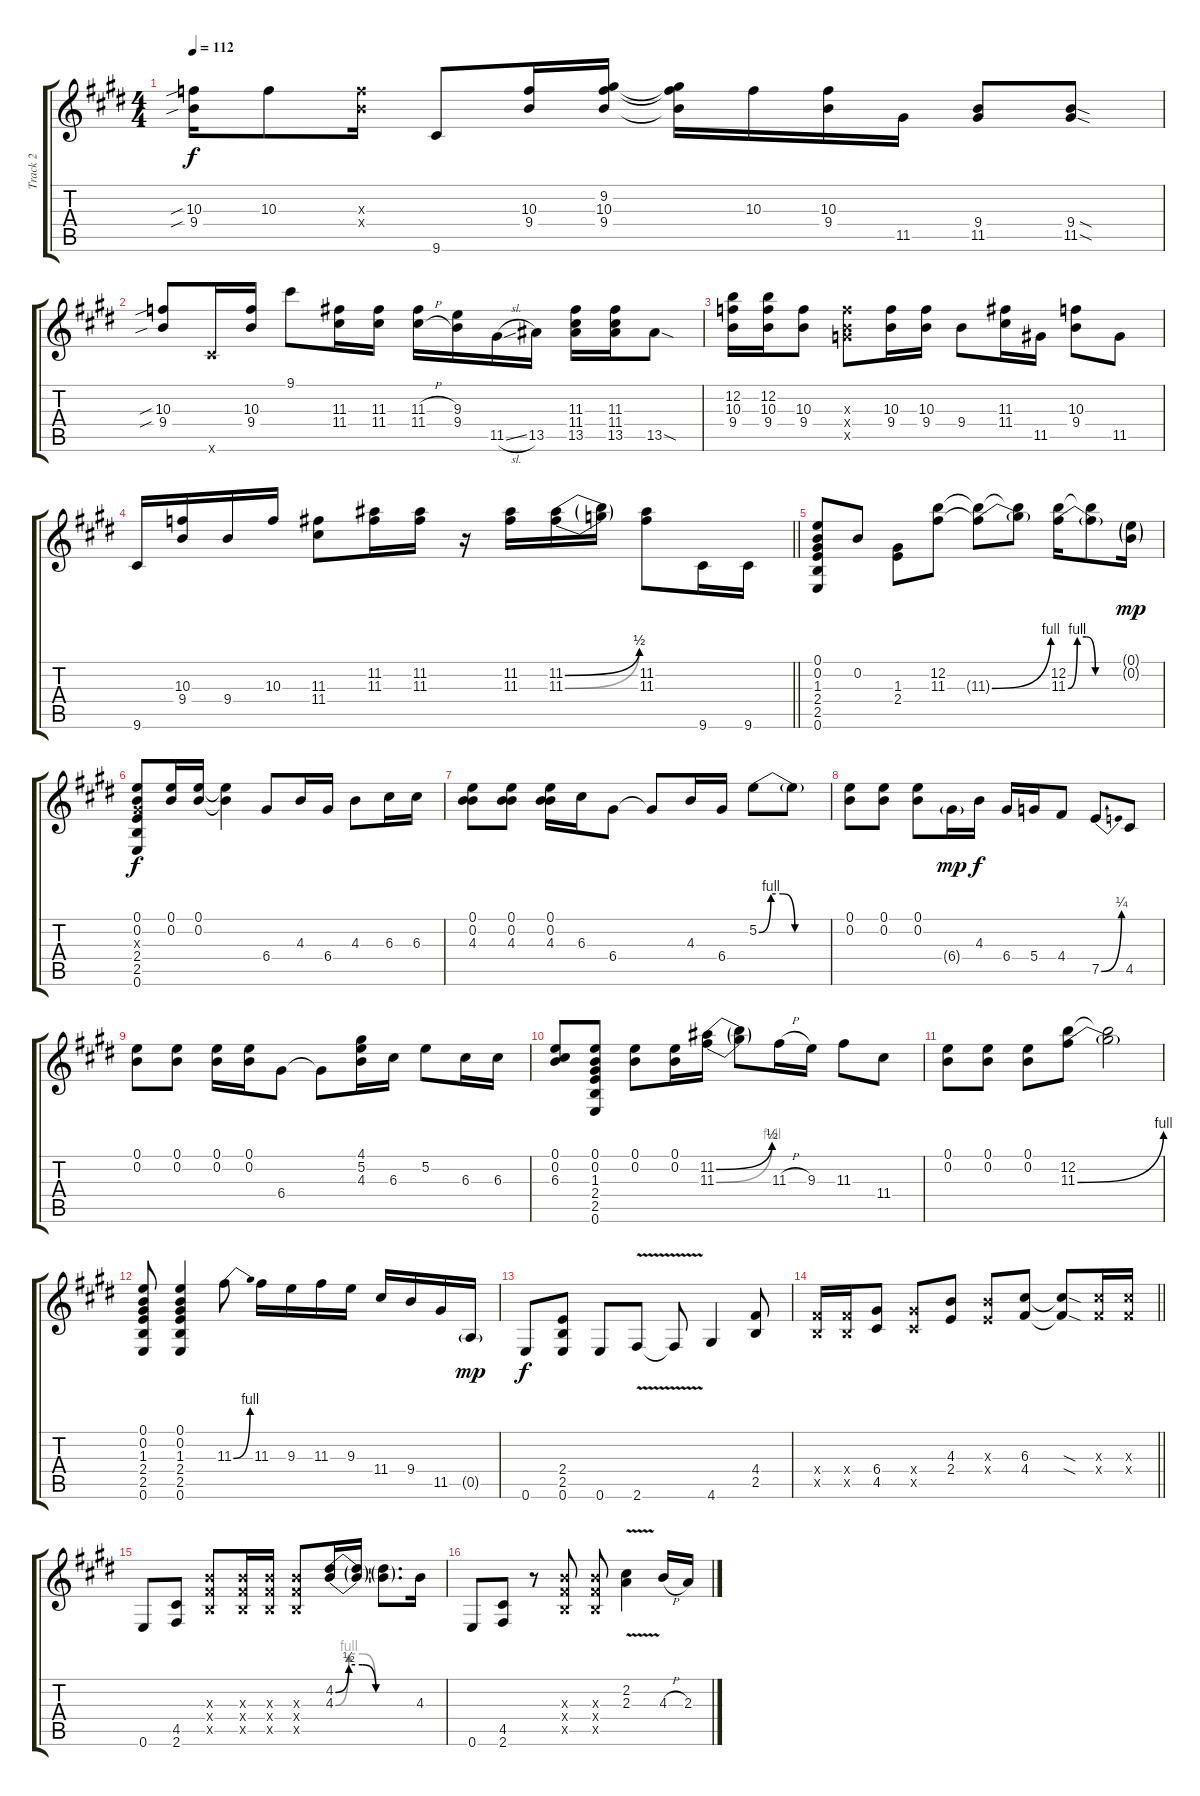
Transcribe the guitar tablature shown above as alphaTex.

\track ("Track 2" "Track 2") {instrument electricguitarjazz}
\staff {score tabs}
\tuning (E4 B3 G3 D3 A2 E2) {hide}
\ts (4 4)
\tempo 112
\clef g2
\ks e
(10.3{sib} 9.4{sib}).16{dy f} 10.3.8 (10.3{x} 9.4{x}).16 9.6.8 (10.3 9.4).16 (9.2 10.3 9.4).16 (9.2{t} 10.3{t} 9.4{t}).16 10.3.16 (10.3 9.4).16 11.5.16 (9.4 11.5).8 (9.4{sod} 11.5{sod}).8 |
(10.3{sib} 9.4{sib}).8 9.6{x}.16 (10.3 9.4).16 9.1.8 (11.3 11.4).16 (11.3 11.4).16 (11.3{h} 11.4{h}).16 (9.3 9.4).16 11.5{sl}.16 13.5.16 (11.3 11.4 13.5).16 (11.3 11.4 13.5).16 13.5{sod}.8 |
(12.2 10.3 9.4).16 (12.2 10.3 9.4).16 (10.3 9.4).8 (10.3{x} 9.4{x} 10.5{x}).8 (10.3 9.4).16 (10.3 9.4).16 9.4.8 (11.3 11.4).16 11.5.16 (10.3 9.4).8 11.5.8 |
\barLineRight lightlight
9.6.16 (10.3 9.4).16 9.4.16 10.3.16 (11.3 11.4).8 (11.2 11.3).16 (11.2 11.3).16 r.16 (11.2 11.3).16 (11.2{be (bend 0 0 60 2)} 11.3{be (bend 0 0 60 2)}).16 (11.2{t} 11.3{t}).16 (11.2 11.3).8 9.6.16 9.6.16 |
(0.1 0.2 1.3 2.4 2.5 0.6).8 0.2.8 (1.3 2.4).8 (12.2 11.3).8 (12.2{t} 11.3{be (bend 0 0 60 4) t}).8 (12.2{t} 11.3{t}).8 (12.2 11.3{be (custom 0 0 10 4 20 4 30 0 60 0)}).16 (12.2{t} 11.3{t}).8 (0.1{g} 0.2{g}).16{dy mp} |
(0.1 0.2 1.3{x} 2.4 2.5 0.6).8{dy f} (0.1 0.2).16 (0.1 0.2).16 (0.1{t} 0.2{t}).4 6.4.8 4.3.16 6.4.16 4.3.8 6.3.16 6.3.16 |
(0.1 0.2 4.3).8 (0.1 0.2 4.3).8 (0.1 0.2 4.3).16 6.3.16 6.4.8 6.4{t}.8 4.3.16 6.4.16 5.2{be (custom 0 0 10 4 20 4 30 0 60 0)}.8 5.2{t}.8 |
(0.1 0.2).8 (0.1 0.2).8 (0.1 0.2).8 6.4{g}.16{dy mp} 4.3.16{dy f} 6.4.16 5.4.16 4.4.8 7.5{be (bend 0 0 60 1)}.8 4.5.8 |
(0.1 0.2).8 (0.1 0.2).8 (0.1 0.2).16 (0.1 0.2).16 6.4.8 6.4{t}.8 (4.1 5.2 4.3).16 6.3.16 5.2.8 6.3.16 6.3.16 |
(0.1 0.2 6.3).8 (0.1 0.2 1.3 2.4 2.5 0.6).8 (0.1 0.2).8 (0.1 0.2).16 (11.2{be (bend 0 0 60 2)} 11.3{be (bend 0 0 60 4)}).16 (11.2{t} 11.3{t}).8 11.3{h}.16 9.3.16 11.3.8 11.4.8 |
(0.1 0.2).8 (0.1 0.2).8 (0.1 0.2).8 (12.2 11.3{be (bend 0 0 60 4)}).8 (12.2{t} 11.3{t}).2 |
(0.1 0.2 1.3 2.4 2.5 0.6).8 (0.1 0.2 1.3 2.4 2.5 0.6).4 11.3{be (bend 0 0 60 4)}.8 11.3.16 9.3.16 11.3.16 9.3.16 11.4.16 9.4.16 11.5.16 0.5{g}.16{dy mp} |
0.6.8{dy f} (2.4 2.5 0.6).8 0.6.8 2.6{v}.8 2.6{t}.8 4.6.4 (4.4 2.5).8 |
\barLineRight lightlight
(4.4{x} 2.5{x}).16 (4.4{x} 2.5{x}).16 (6.4 4.5).8 (6.4{x} 4.5{x}).8 (4.3 2.4).8 (4.3{x} 2.4{x}).8 (6.3 4.4).8 (6.3{sod t} 4.4{sod t}).8 (6.3{x} 4.4{x}).16 (6.3{x} 4.4{x}).16 |
0.6.8 (4.5 2.6).8 (4.3{x} 4.4{x} 2.5{x}).8 (4.3{x} 4.4{x} 2.5{x}).16 (4.3{x} 4.4{x} 2.5{x}).16 (4.3{x} 4.4{x} 2.5{x}).8 (4.2{be (custom 0 0 10 2 20 2 30 0 60 0)} 4.3{be (custom 0 0 10 4 20 4 30 0 60 0)}).16 (4.2{t} 4.3{t}).16 (4.2{t} 4.3{t}).8{d} 4.3.16 |
0.6.8 (4.5 2.6).8 r.8 (4.3{x} 4.4{x} 2.5{x}).8 (4.3{x} 4.4{x} 2.5{x}).8 (2.2{v} 2.3{v}).4 4.3{h}.16 2.3.16
